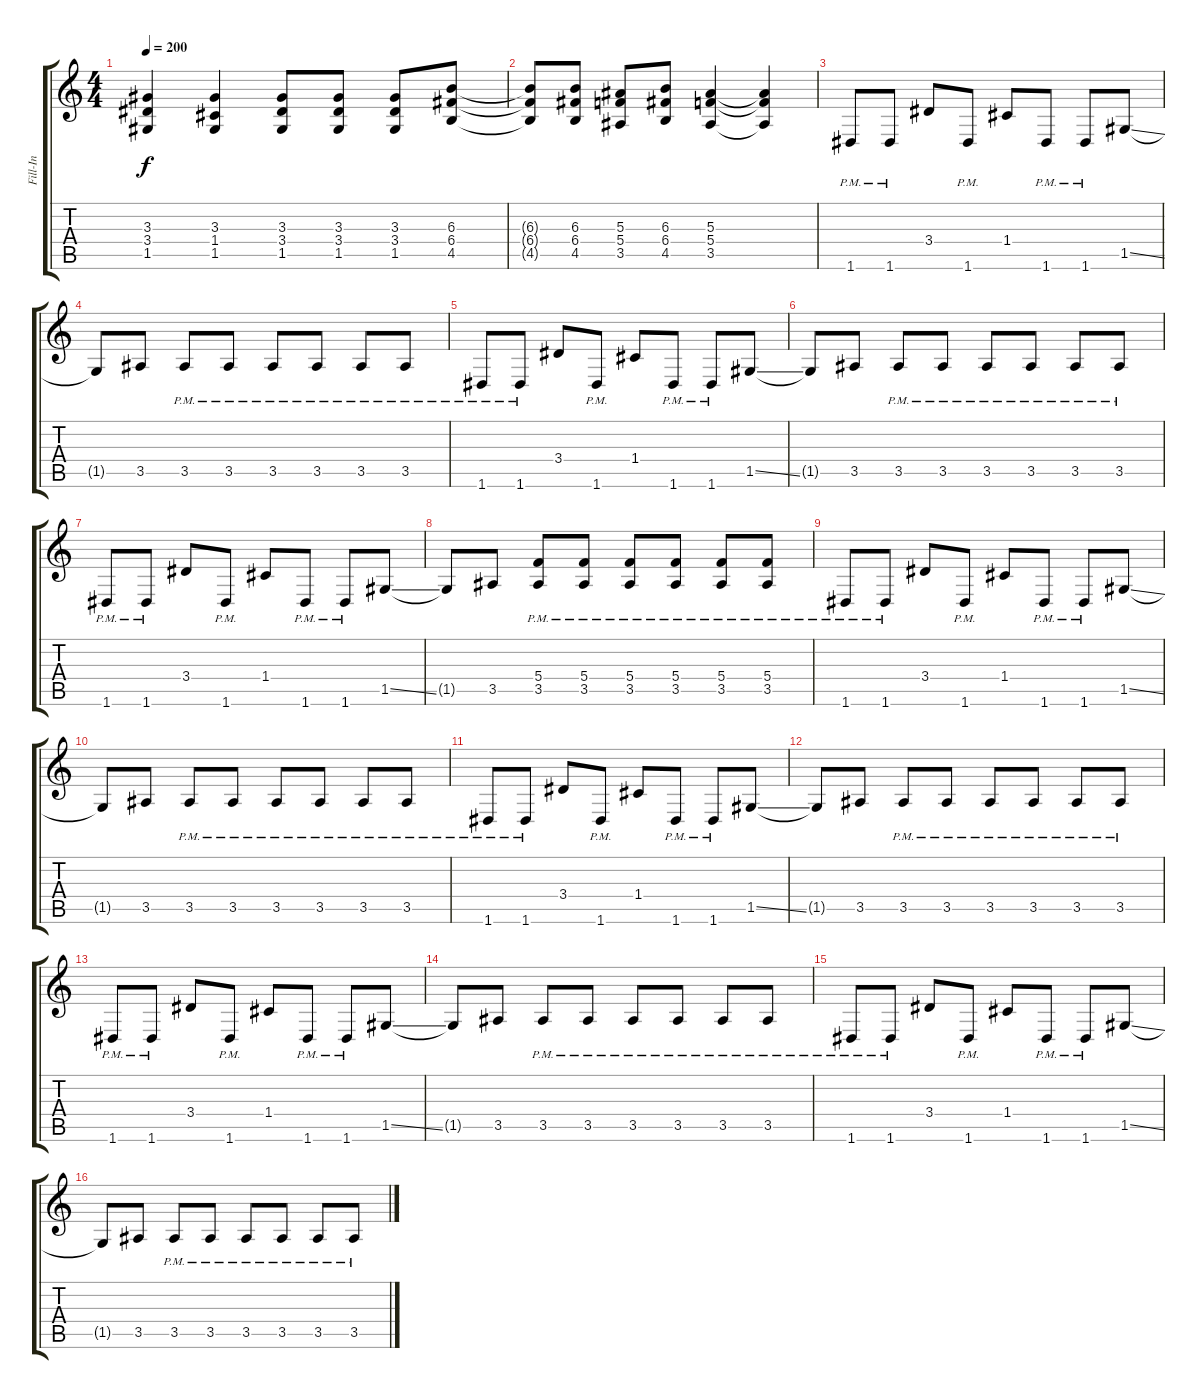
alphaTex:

\track ("Fill-In" "Fill-In") {instrument distortionguitar}
\staff {score tabs}
\tuning (D4 A3 F3 C3 G2 D2) {hide}
\ts (4 4)
\tempo 200
\clef g2
\ks c
(3.3{t} 3.4{t} 1.5{t}).4{dy f} (3.3 1.4 1.5).4 (3.3 3.4 1.5).8 (3.3 3.4 1.5).8 (3.3 3.4 1.5).8 (6.3 6.4 4.5).8 |
(6.3{t} 6.4{t} 4.5{t}).8 (6.3 6.4 4.5).8 (5.3 5.4 3.5).8 (6.3 6.4 4.5).8 (5.3 5.4 3.5).4 (5.3{t} 5.4{t} 3.5{t}).4 |
1.6{pm}.8 1.6{pm}.8 3.4.8 1.6{pm}.8 1.4.8 1.6{pm}.8 1.6{pm}.8 1.5{ss}.8 |
1.5{t}.8 3.5.8 3.5{pm}.8 3.5{pm}.8 3.5{pm}.8 3.5{pm}.8 3.5{pm}.8 3.5{pm}.8 |
1.6{pm}.8 1.6{pm}.8 3.4.8 1.6{pm}.8 1.4.8 1.6{pm}.8 1.6{pm}.8 1.5{ss}.8 |
1.5{t}.8 3.5.8 3.5{pm}.8 3.5{pm}.8 3.5{pm}.8 3.5{pm}.8 3.5{pm}.8 3.5{pm}.8 |
1.6{pm}.8 1.6{pm}.8 3.4.8 1.6{pm}.8 1.4.8 1.6{pm}.8 1.6{pm}.8 1.5{ss}.8 |
1.5{t}.8 3.5.8 (5.4{pm} 3.5{pm}).8 (5.4{pm} 3.5{pm}).8 (5.4{pm} 3.5{pm}).8 (5.4{pm} 3.5{pm}).8 (5.4{pm} 3.5{pm}).8 (5.4{pm} 3.5{pm}).8 |
1.6{pm}.8 1.6{pm}.8 3.4.8 1.6{pm}.8 1.4.8 1.6{pm}.8 1.6{pm}.8 1.5{ss}.8 |
1.5{t}.8 3.5.8 3.5{pm}.8 3.5{pm}.8 3.5{pm}.8 3.5{pm}.8 3.5{pm}.8 3.5{pm}.8 |
1.6{pm}.8 1.6{pm}.8 3.4.8 1.6{pm}.8 1.4.8 1.6{pm}.8 1.6{pm}.8 1.5{ss}.8 |
1.5{t}.8 3.5.8 3.5{pm}.8 3.5{pm}.8 3.5{pm}.8 3.5{pm}.8 3.5{pm}.8 3.5{pm}.8 |
1.6{pm}.8 1.6{pm}.8 3.4.8 1.6{pm}.8 1.4.8 1.6{pm}.8 1.6{pm}.8 1.5{ss}.8 |
1.5{t}.8 3.5.8 3.5{pm}.8 3.5{pm}.8 3.5{pm}.8 3.5{pm}.8 3.5{pm}.8 3.5{pm}.8 |
1.6{pm}.8 1.6{pm}.8 3.4.8 1.6{pm}.8 1.4.8 1.6{pm}.8 1.6{pm}.8 1.5{ss}.8 |
1.5{t}.8 3.5.8 3.5{pm}.8 3.5{pm}.8 3.5{pm}.8 3.5{pm}.8 3.5{pm}.8 3.5{pm}.8
